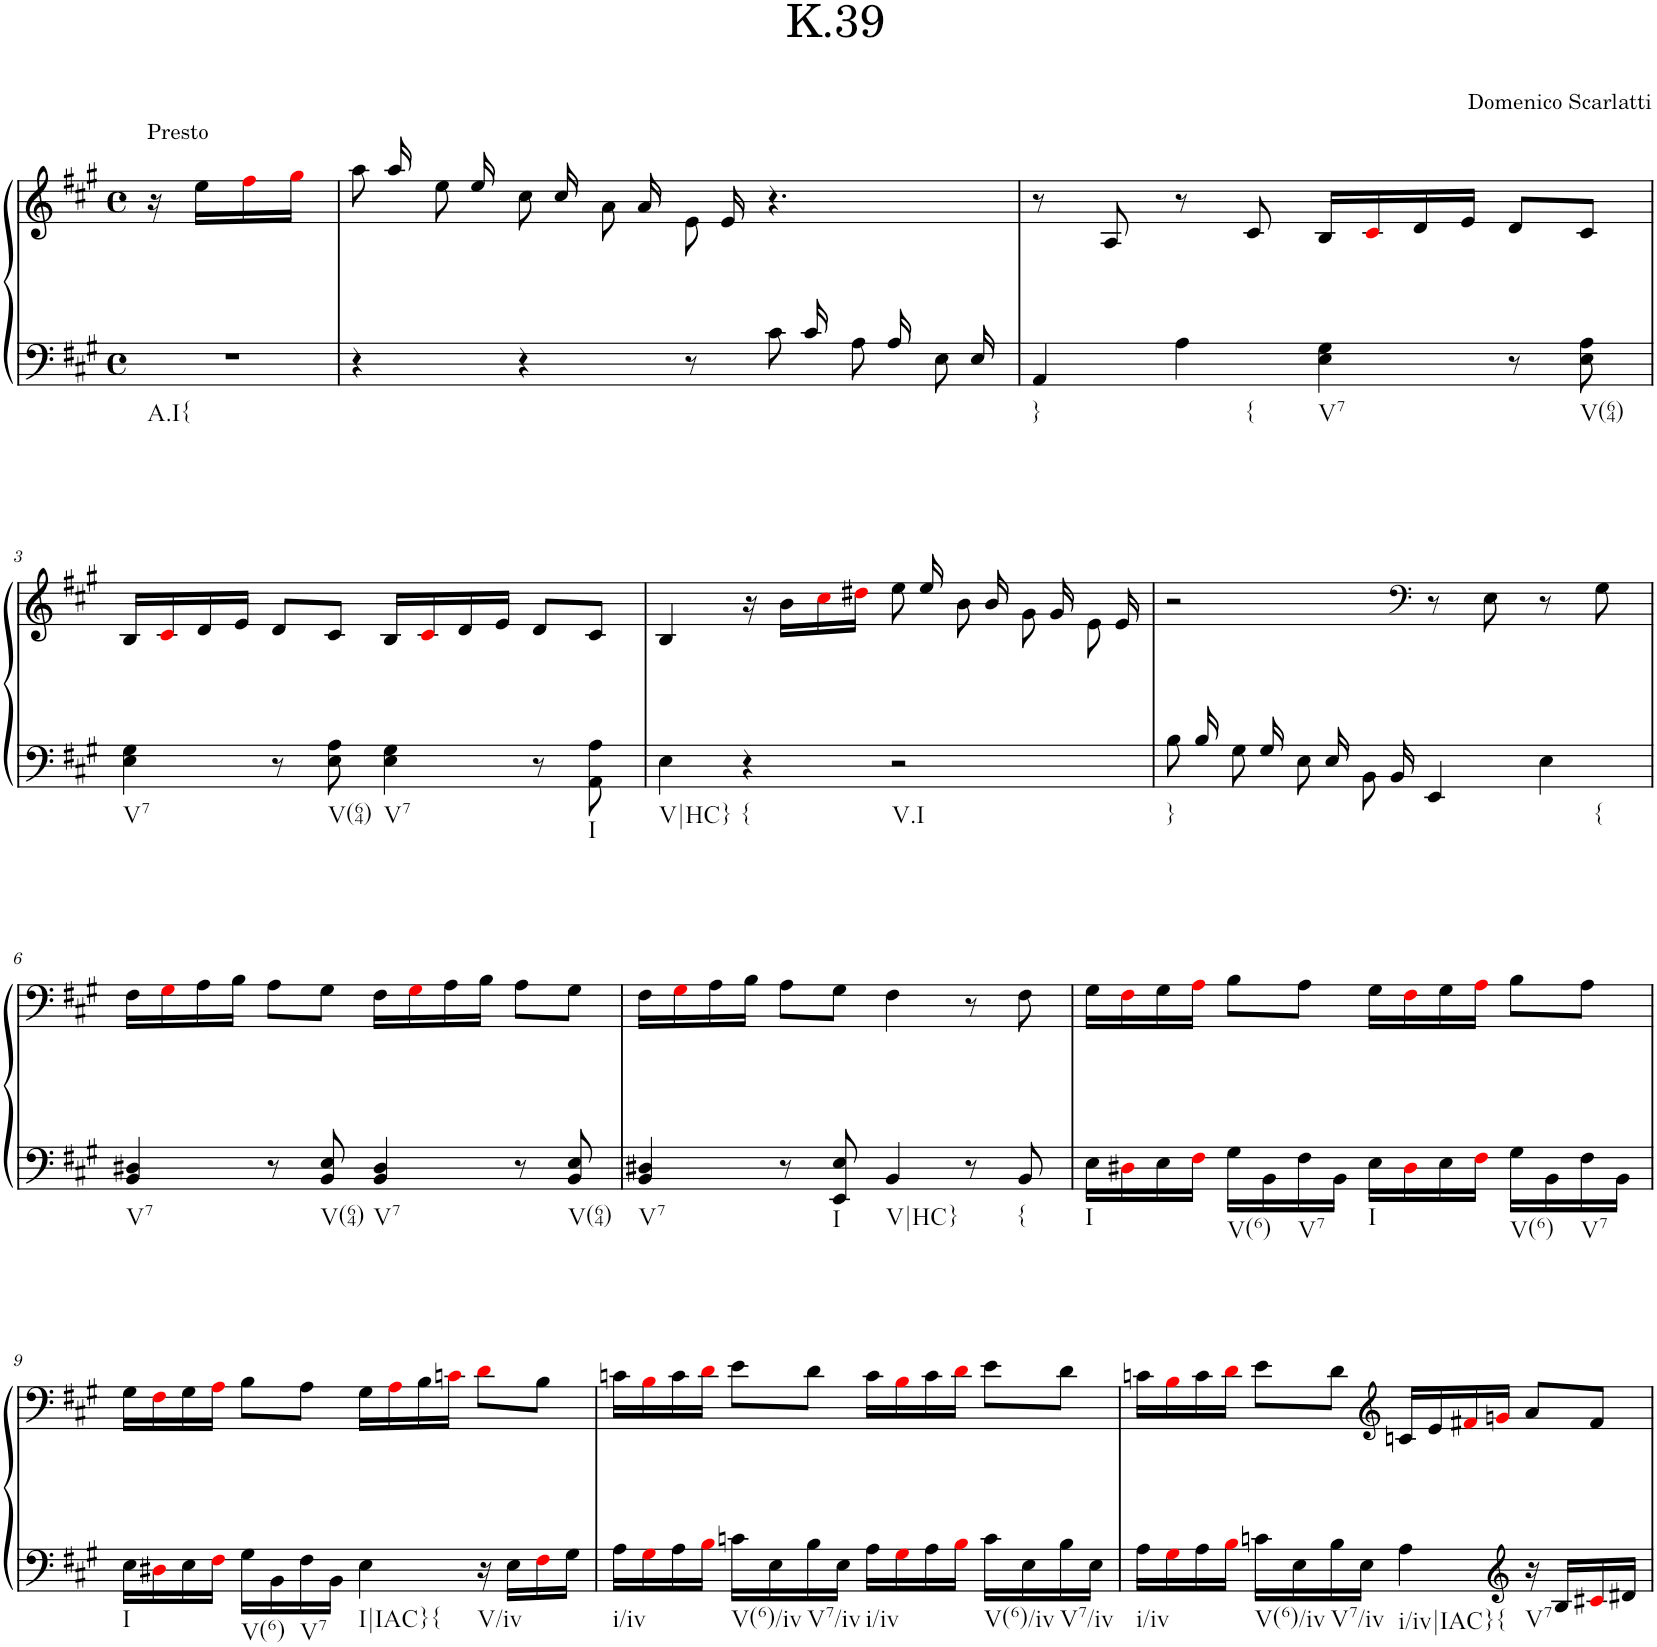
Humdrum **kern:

**kern	**kern
*part1	*part1
*staff2	*staff1
*I"Piano	*
*I'Pno.	*
*clefF4	*clefG2
*k[f#c#g#]	*k[f#c#g#]
*M4/4	*M4/4
*met(c)	*met(c)
=	=
!	!LO:TX:a:t=Presto
!LO:TX:b:t=A.I{	!
4r	16r
.	16ee\LL
.	16ff#i\
.	16gg#i\JJ
=1	=1
*^	*^
4r	8.ryy	8aa\	16ryy
.	.	.	16aa/
.	.	8ee\	16ryy
*v	*v	*	*
.	.	16ee/
4r	8cc#\	16ryy
.	.	16cc#/
.	8a\	16ryy
.	.	16a/
8r	8e\	16ryy
.	.	16e/
8c#\	4.r	4.ryy
*^	*	*
.	16c#/	.	.
8A\	16ryy	.	.
.	16A/	.	.
8E\	16ryy	.	.
.	16E/	.	.
*	*	*v	*v
=2	=2	=2
!LO:TX:b:t=}	!	!
*v	*v	*
4AA/	8r
.	8A/
!LO:TX:b:t={	!
4A\	8r
.	8c#/
!LO:TX:b:t=V7	!
4E\ 4G#\	16B/LL
.	16c#i/
.	16d/
.	16e/JJ
8r	8d/L
!LO:TX:b:t=V(64)	!
8E\ 8A\	8c#/J
!!LO:LB:g=z
=3	=3
!LO:TX:b:t=V7	!
4E\ 4G#\	16B/LL
.	16c#i/
.	16d/
.	16e/JJ
8r	8d/L
!LO:TX:b:t=V(64)	!
8E\ 8A\	8c#/J
!LO:TX:b:t=V7	!
4E\ 4G#\	16B/LL
.	16c#i/
.	16d/
.	16e/JJ
8r	8d/L
!LO:TX:b:t=I	!
8AA\ 8A\	8c#/J
=4	=4
*	*^
!LO:TX:b:t=V|HC}	!	!
4E\	4B/	16ryy
!LO:TX:b:t={	!	!
*	*v	*v
4r	16r
.	16b\LL
.	16cc#i\
.	16dd#Xi\JJ
!LO:TX:b:t=V.I	!
2r	8ee\
*	*^
.	.	16ee/
.	8b\	16ryy
.	.	16b/
.	8g#\	16ryy
.	.	16g#/
.	8e\	16ryy
.	.	16e/
=5	=5	=5
*^	*	*
!LO:TX:b:t=}	!	!	!
*	*	*v	*v
8B\	16ryy	2r
.	16B/	.
8G#\	16ryy	.
.	16G#/	.
8E\	16ryy	.
.	16E/	.
8BB\	16ryy	.
.	16BB/	.
*	*	*clefF4
4EE/	2ryy	8r
.	.	8E\
!LO:TX:b:t={	!	!
4E\	.	8r
.	.	8G#\
*v	*v	*
!!LO:LB:g=z
=6	=6
!LO:TX:b:t=V7	!
4BB/ 4D#X/	16F#\LL
.	16G#i\
.	16A\
.	16B\JJ
8r	8A\L
!LO:TX:b:t=V(64)	!
8BB/ 8E/	8G#\J
!LO:TX:b:t=V7	!
4BB/ 4D#/	16F#\LL
.	16G#i\
.	16A\
.	16B\JJ
8r	8A\L
!LO:TX:b:t=V(64)	!
8BB/ 8E/	8G#\J
=7	=7
!LO:TX:b:t=V7	!
4BB/ 4D#X/	16F#\LL
.	16G#i\
.	16A\
.	16B\JJ
8r	8A\L
!LO:TX:b:t=I	!
8EE/ 8E/	8G#\J
!LO:TX:b:t=V|HC}	!
4BB/	4F#\
8r	8r
!LO:TX:b:t={	!
8BB/	8F#\
=8	=8
!LO:TX:b:t=I	!
16E\LL	16G#\LL
16D#Xi\	16F#i\
16E\	16G#\
16F#i\JJ	16Ai\JJ
!LO:TX:b:t=V(6)	!
16G#\LL	8B\L
16BB\	.
!LO:TX:b:t=V7	!
16F#\	8A\J
16BB\JJ	.
!LO:TX:b:t=I	!
16E\LL	16G#\LL
16D#i\	16F#i\
16E\	16G#\
16F#i\JJ	16Ai\JJ
!LO:TX:b:t=V(6)	!
16G#\LL	8B\L
16BB\	.
!LO:TX:b:t=V7	!
16F#\	8A\J
16BB\JJ	.
!!LO:LB:g=z
=9	=9
!LO:TX:b:t=I	!
16E\LL	16G#\LL
16D#Xi\	16F#i\
16E\	16G#\
16F#i\JJ	16Ai\JJ
!LO:TX:b:t=V(6)	!
16G#\LL	8B\L
16BB\	.
!LO:TX:b:t=V7	!
16F#\	8A\J
16BB\JJ	.
!LO:TX:b:t=I|IAC}{	!
4E\	16G#\LL
.	16Ai\
.	16B\
.	16cni\JJ
!LO:TX:b:t=V/iv	!
16r	8di\L
16E\LL	.
16F#i\	8B\J
16G#\JJ	.
=10	=10
!LO:TX:b:t=i/iv	!
16A\LL	16cn\LL
16G#i\	16Bi\
16A\	16c\
16Bi\JJ	16di\JJ
!LO:TX:b:t=V(6)/iv	!
16cn\LL	8e\L
16E\	.
!LO:TX:b:t=V7/iv	!
16B\	8d\J
16E\JJ	.
!LO:TX:b:t=i/iv	!
16A\LL	16c\LL
16G#i\	16Bi\
16A\	16c\
16Bi\JJ	16di\JJ
!LO:TX:b:t=V(6)/iv	!
16c\LL	8e\L
16E\	.
!LO:TX:b:t=V7/iv	!
16B\	8d\J
16E\JJ	.
=11	=11
!LO:TX:b:t=i/iv	!
16A\LL	16cn\LL
16G#i\	16Bi\
16A\	16c\
16Bi\JJ	16di\JJ
!LO:TX:b:t=V(6)/iv	!
16cn\LL	8e\L
16E\	.
!LO:TX:b:t=V7/iv	!
16B\	8d\J
16E\JJ	.
*	*clefG2
!LO:TX:b:t=i/iv|IAC}{	!
4A\	16cn/LL
.	16e/
.	16f#Xi/
.	16gni/JJ
*clefG2	*
!LO:TX:b:t=V7	!
16r	8a/L
16B/LL	.
16c#Xi/	8f#/J
16d#X/JJ	.
=	=
*-	*-
